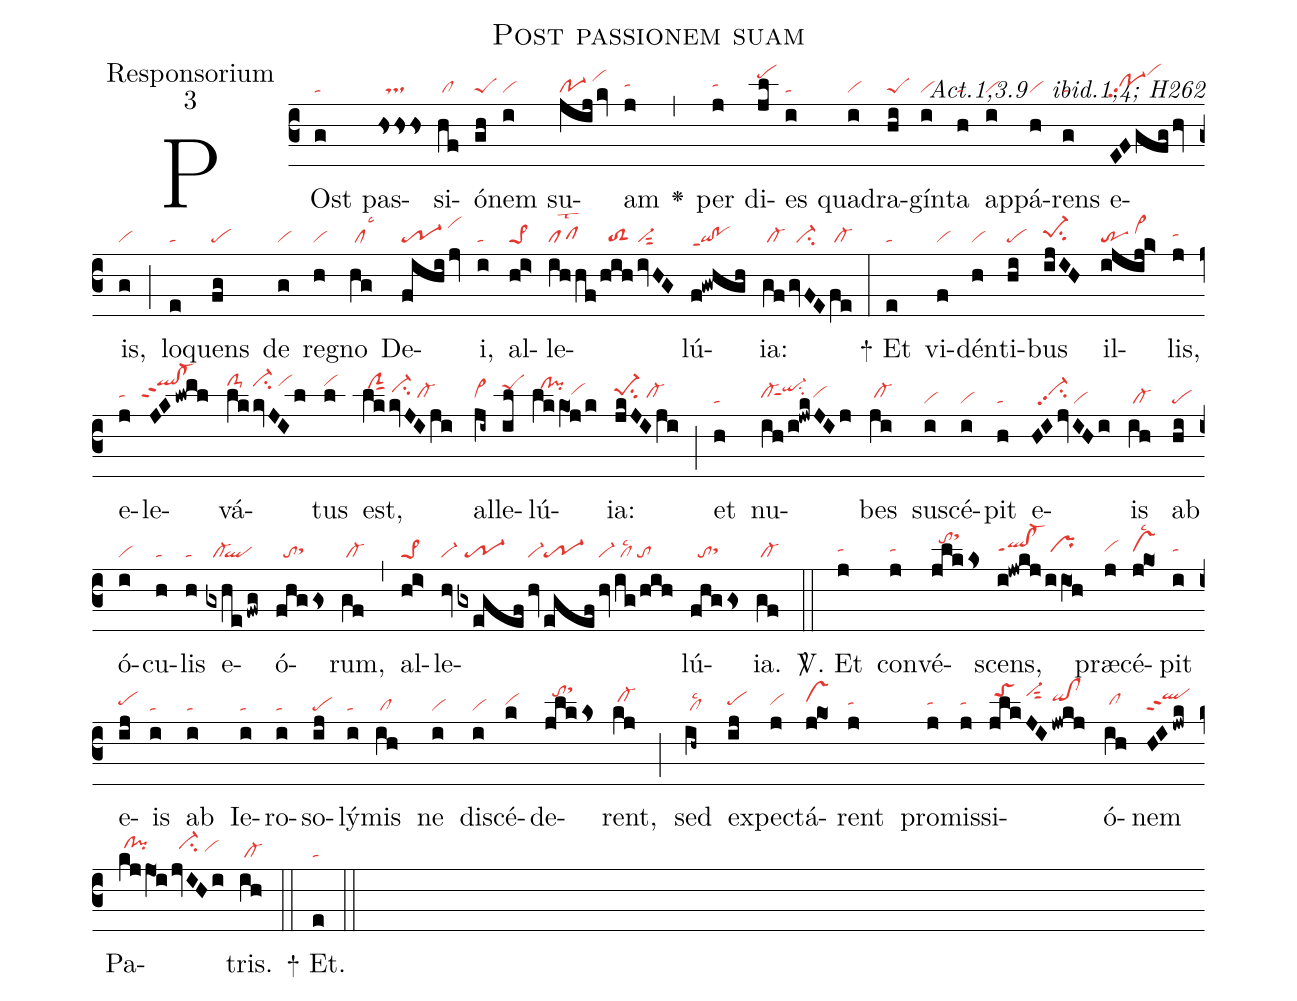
name:Post passionem suam;
office-part:Responsorium;
mode:3;
commentary:ꝶ Act.1,3.9 ꝟ ibid.1,4; H262;
nabc-lines:1;
%%
(c3)POst(g|ta) pas(hsss|//ts)si(hf|/cl)ó(gh|peS)nem(i|vi) su(jijkv|po-1/vihj)am(j|tahh) <v>\greheightstar</v>(,)
per(j|tahh) di(jl|pehk)es(i|ta) qua(i|vi)dra(hi|peS)gín(i|vi)ta(h|ta)
ap(i|vi)pá(h|vi)rens(g|ta) e(EFgfghv|po-1hhpp2vihl)is,(g|vi) (;)
lo(e|ta)quens(fg|pe) de(g|vi) re(h|vi)gno(hg|/cllsc3) De(fihijv|tr-1/vihk)i,(i|ta)
al(hi>|pe>1)le(ih/hf|pflst2|/hih|//toS2|ivHG|vi-sut2)lú(f!gwhgh|qi!poppt1)ia:(gf|/cl-|gvFE|//ci-|fe|/cl-) (:)

+
Et(e|ta) vi(f|vi)dén(h|vi)ti(hi|pe)bus(ijIH|pe-1hhsu2) il(ijij!k>|tr/vi>hi)lis,(j|tahh)
e(j|tahh)le(JKlwml|``qlhl!cl-hlppt2)vá(lk|clS-hl|kvJIl|ci-hl/vihl)tus(l|vihl) est,(lkkvJIji|/ciGhk/ci-hj/cl-hh)
al(ji~|cl~hh)le(il|peShk)lú(lkkO1j/k|//clhk!pihk/vihi)ia:(jkJIji|pe-1hisu2/cl-hh) (;)
et(h|ta) nu(ih/i!jwkJIj|cl-hh``qi-hjppt1su2/vihh)bes(ji|/cl-hh)
su(i|vi)scé(i|vi)pit(h|ta) e(HIjvIHi|//vi-hipp2su2/vi)is(ih|/cl-)
ab(hi|pe) ó(i|vi)cu(h|ta)lis(h|ta) e(gxhefwg|//cl-``ql)ó(fhg/gs|//tosthh)rum,(gf|/cl-) (,)
al(hi>|pe>1)le(hv|vi-|gxegef|//tr-1|hv|vi-|egef|tr-1|hvig/hih|vi-/cllsc2/to)lú(fhg/gs|//tosthh)ia.(gf|/cl-) (::)

<sp>V/</sp>.
Et(j|tahh) con(j|tahh)vé(jlkks|//tohksthm)scens,(i!jwkj|qlhh!cl-hhppt1|iiO1h|/prhh)
præ(j|vihh)cé(j!ko1|vshhlsc2)pit(i|tahh) e(ij|pehh)is(i|ta)
ab(i|ta) Ie(i|ta)ro(i|ta)so(ij|pe)lý(i|ta)mis(ih|/cl) ne(i|vi) di(i|vi)scé(k|vihh)de(jlkks|//tohksthm)rent,(kj|/cl-hi) (;)
sed(ih~|/cllsc2) ex(ij|pehh)pe(j|vihh)ctá(j!ko1|vshi)rent(j|tahh)
pro(j|tahh)mis(j|tahh)si(jlk|/toShk|JI|vi-hksut2|jwkj|qihi!clhi)ó(ih|/clhh)nem(HIjwk|qlhjppt2)
Pa(kjjO1i|/clhi!pihi|jvIHi|//ci-hi/vihh)tris.(ih|/cl-) (::)

+ Et.(e|ta) (::)
